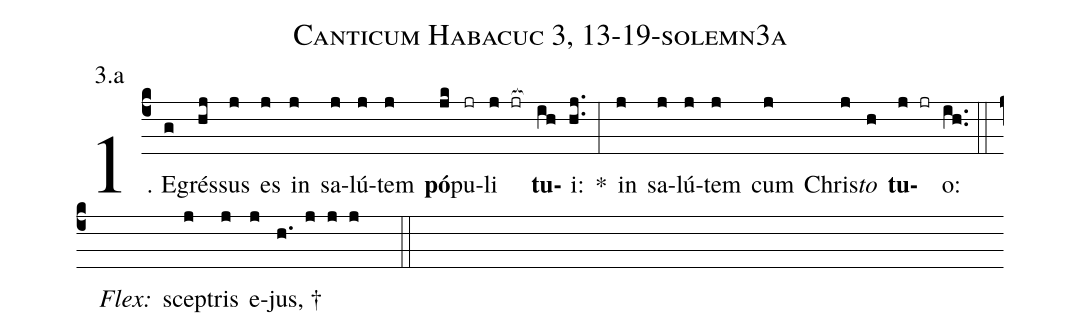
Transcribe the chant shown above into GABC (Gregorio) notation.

name: Canticum Habacuc 3, 13-19-solemn3a;
annotation: 3.a;
%%
(c4)1. E(g)grés(hj)sus(j) es(j) in(j) sa(j)lú(j)tem(j) <b>pó</b>(jk)pu(jr)li(j jr[ocb:1{]) <b>tu</b>(ih[ocb:0}])i:(hj..) *(:) in(j) sa(j)lú(j)tem(j) cum(j) Chris(j)<i>to</i>(h) <b>tu</b>(j jr)o:(ih..) (::)
<i>Flex:</i>()  scep(j)tris(j) e(j)jus, †(h. j j j  ::)
